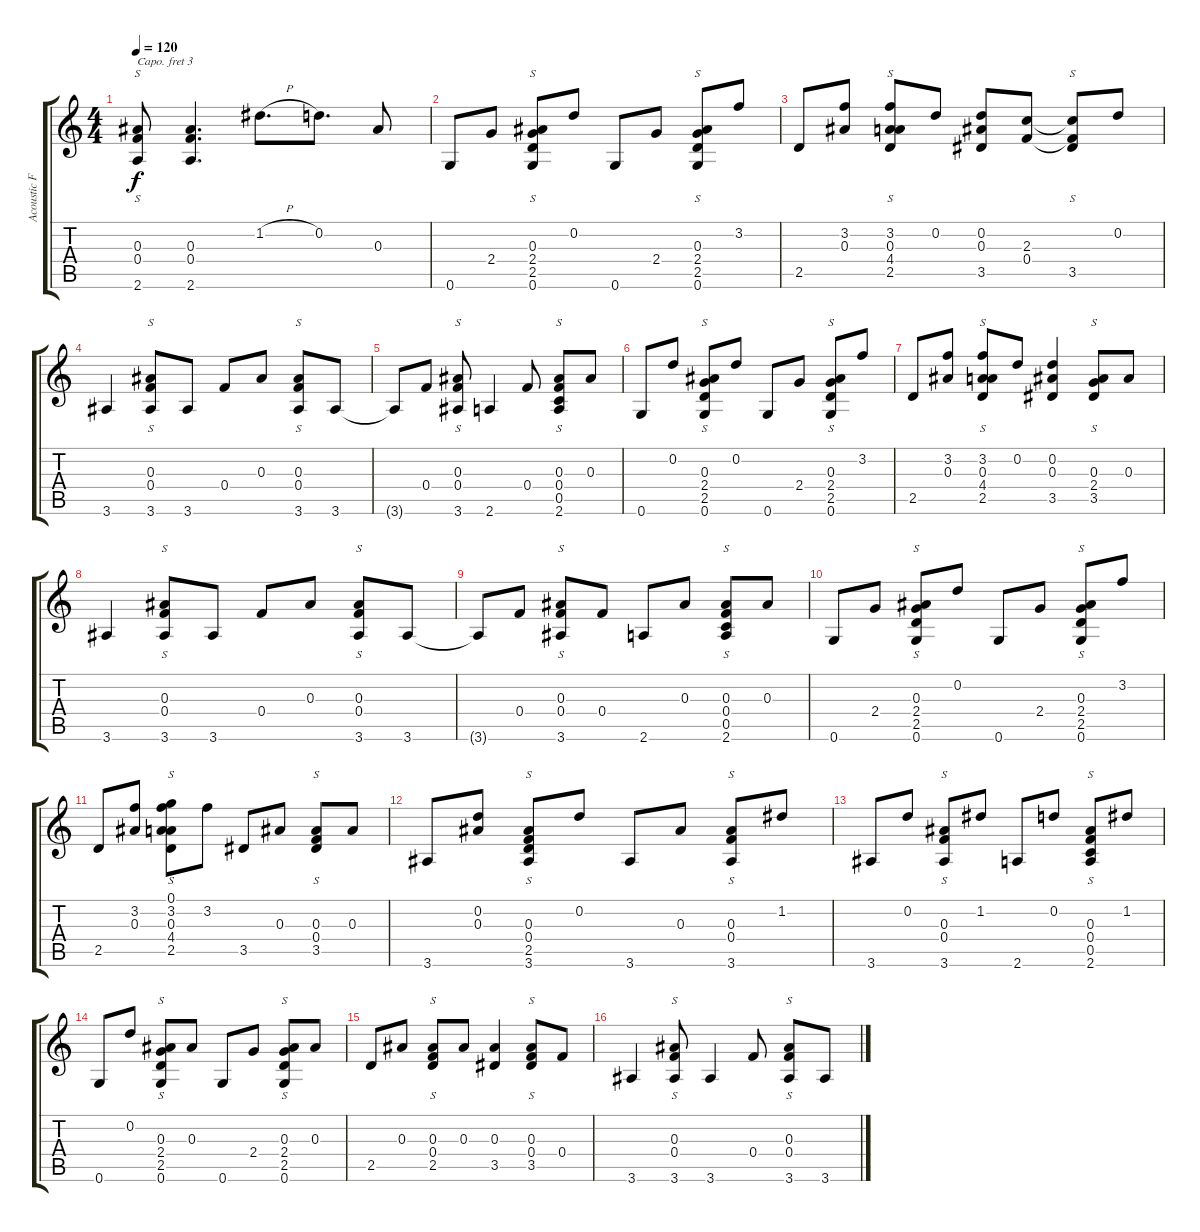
\track ("Acoustic Fingerstyle Guitar Arrangement" "Acoustic F") {instrument acousticguitarsteel}
\staff {score tabs}
\capo 3
\tuning (E4 B3 G3 D3 A2 E2) {hide}
\ts (4 4)
\tempo 120
\clef g2
\ks c
(0.3 0.4 2.6).8{s dy f} (0.3 0.4 2.6).4{d} 1.2{h}.8{d} 0.2.8{d} 0.3.8 |
0.6.8 2.4.8 (0.3 2.4 2.5 0.6).8{s} 0.2.8 0.6.8 2.4.8 (0.3 2.4 2.5 0.6).8{s} 3.2.8 |
2.5.8 (3.2 0.3).8 (3.2 0.3 4.4 2.5).8{s} 0.2.8 (0.2 0.3 3.5).8 (2.3 0.4).8 (2.3{t} 0.4{t} 3.5).8{s} 0.2.8 |
3.6.4 (0.3 0.4 3.6).8{s} 3.6.8 0.4.8 0.3.8 (0.3 0.4 3.6).8{s} 3.6.8 |
3.6{t}.8 0.4.8 (0.3 0.4 3.6).8{s} 2.6.4 0.4.8 (0.3 0.4 0.5 2.6).8{s} 0.3.8 |
0.6.8 0.2.8 (0.3 2.4 2.5 0.6).8{s} 0.2.8 0.6.8 2.4.8 (0.3 2.4 2.5 0.6).8{s} 3.2.8 |
2.5.8 (3.2 0.3).8 (3.2 0.3 4.4 2.5).8{s} 0.2.8 (0.2 0.3 3.5).4 (0.3 2.4 3.5).8{s} 0.3.8 |
3.6.4 (0.3 0.4 3.6).8{s} 3.6.8 0.4.8 0.3.8 (0.3 0.4 3.6).8{s} 3.6.8 |
3.6{t}.8 0.4.8 (0.3 0.4 3.6).8{s} 0.4.8 2.6.8 0.3.8 (0.3 0.4 0.5 2.6).8{s} 0.3.8 |
0.6.8 2.4.8 (0.3 2.4 2.5 0.6).8{s} 0.2.8 0.6.8 2.4.8 (0.3 2.4 2.5 0.6).8{s} 3.2.8 |
2.5.8 (3.2 0.3).8 (0.1 3.2 0.3 4.4 2.5).8{s} 3.2.8 3.5.8 0.3.8 (0.3 0.4 3.5).8{s} 0.3.8 |
3.6.8 (0.2 0.3).8 (0.3 0.4 2.5 3.6).8{s} 0.2.8 3.6.8 0.3.8 (0.3 0.4 3.6).8{s} 1.2.8 |
3.6.8 0.2.8 (0.3 0.4 3.6).8{s} 1.2.8 2.6.8 0.2.8 (0.3 0.4 0.5 2.6).8{s} 1.2.8 |
0.6.8 0.2.8 (0.3 2.4 2.5 0.6).8{s} 0.3.8 0.6.8 2.4.8 (0.3 2.4 2.5 0.6).8{s} 0.3.8 |
2.5.8 0.3.8 (0.3 0.4 2.5).8{s} 0.3.8 (0.3 3.5).4 (0.3 0.4 3.5).8{s} 0.4.8 |
3.6.4 (0.3 0.4 3.6).8{s} 3.6.4 0.4.8 (0.3 0.4 3.6).8{s} 3.6.8
